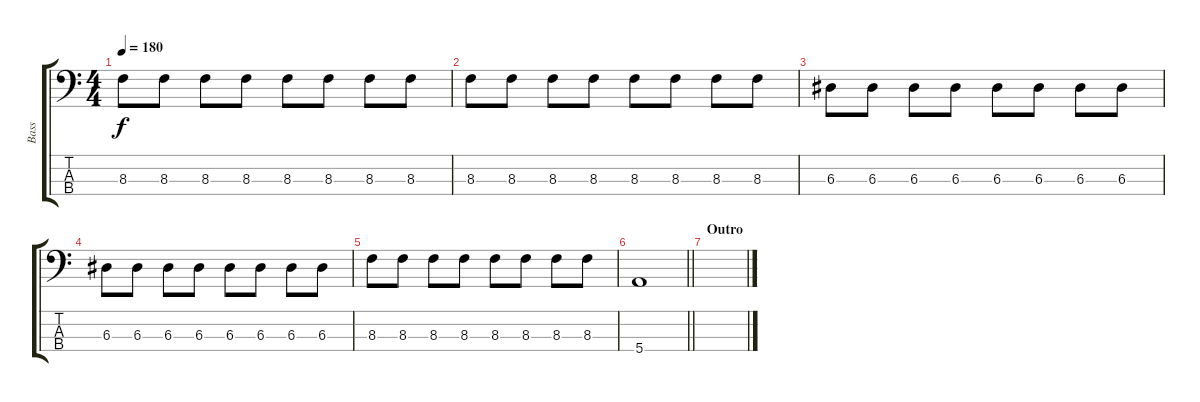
\track ("Bass" "Bass") {instrument electricbasspick}
\staff {score tabs}
\tuning (G2 D2 A1 E1) {hide}
\ts (4 4)
\tempo 180
\clef f4
\ks c
8.3.8{dy f} 8.3.8 8.3.8 8.3.8 8.3.8 8.3.8 8.3.8 8.3.8 |
8.3.8 8.3.8 8.3.8 8.3.8 8.3.8 8.3.8 8.3.8 8.3.8 |
6.3.8 6.3.8 6.3.8 6.3.8 6.3.8 6.3.8 6.3.8 6.3.8 |
6.3.8 6.3.8 6.3.8 6.3.8 6.3.8 6.3.8 6.3.8 6.3.8 |
8.3.8 8.3.8 8.3.8 8.3.8 8.3.8 8.3.8 8.3.8 8.3.8 |
\barLineRight lightlight
5.4.1 |
\section ("" "Outro")
